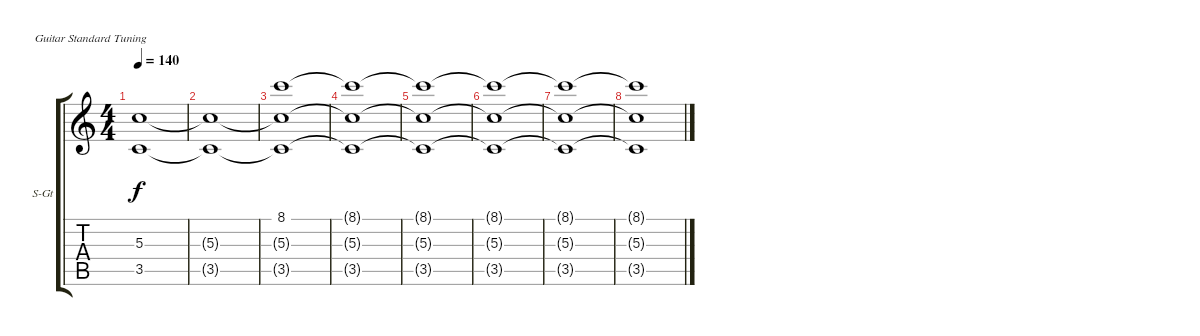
\bracketExtendMode groupsimilarinstruments
\firstSystemTrackNameOrientation horizontal
\otherSystemsTrackNameOrientation horizontal
\track ("Synth" "S-Gt") {instrument pad2warm}
\staff {score tabs}
\tuning (E4 B3 G3 D3 A2 E2)
\displaytranspose 12
\ts (4 4)
\tempo 140
\clef g2
\ks c
(5.3 3.5).1{dy f} |
(5.3{t} 3.5{t}).1 |
(8.1 5.3{t} 3.5{t}).1 |
(8.1{t} 5.3{t} 3.5{t}).1 |
(8.1{t} 5.3{t} 3.5{t}).1 |
(8.1{t} 5.3{t} 3.5{t}).1 |
(8.1{t} 5.3{t} 3.5{t}).1 |
(8.1{t} 5.3{t} 3.5{t}).1
